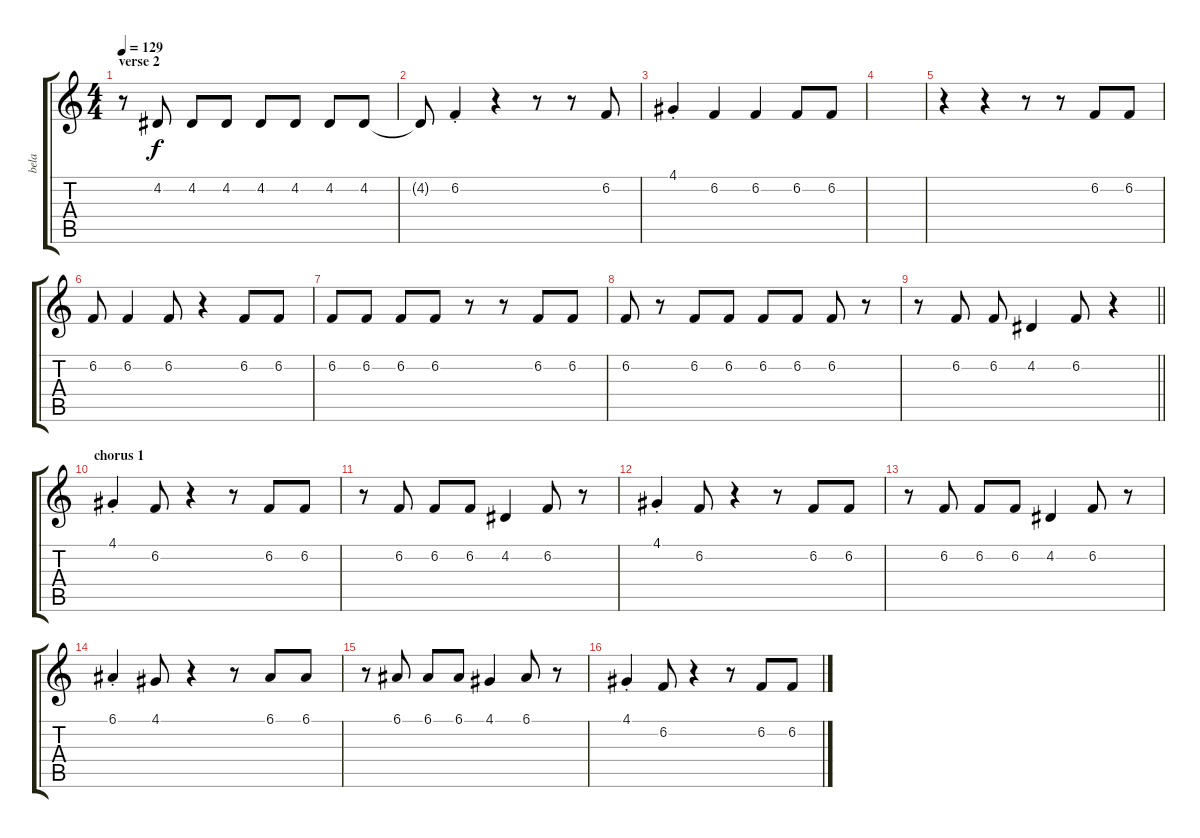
\track ("bela " "bela ") {instrument trumpet}
\staff {score tabs}
\tuning (E4 B3 G3 D3 A2 E2) {hide}
\ts (4 4)
\section ("" "verse 2")
\tempo 129
\clef g2
\ks c
r.8{dy f} 4.2.8 4.2.8 4.2.8 4.2.8 4.2.8 4.2.8 4.2.8 |
4.2{t}.8 6.2{st}.4 r.4 r.8 r.8 6.2.8 |
4.1{st}.4 6.2.4 6.2.4 6.2.8 6.2.8 |
|
r.4 r.4 r.8 r.8 6.2.8 6.2.8 |
6.2.8 6.2.4 6.2.8 r.4 6.2.8 6.2.8 |
6.2.8 6.2.8 6.2.8 6.2.8 r.8 r.8 6.2.8 6.2.8 |
6.2.8 r.8 6.2.8 6.2.8 6.2.8 6.2.8 6.2.8 r.8 |
\barLineRight lightlight
r.8 6.2.8 6.2.8 4.2.4 6.2.8 r.4 |
\section ("" "chorus 1")
4.1{st}.4 6.2.8 r.4 r.8 6.2.8 6.2.8 |
r.8 6.2.8 6.2.8 6.2.8 4.2.4 6.2.8 r.8 |
4.1{st}.4 6.2.8 r.4 r.8 6.2.8 6.2.8 |
r.8 6.2.8 6.2.8 6.2.8 4.2.4 6.2.8 r.8 |
6.1{st}.4 4.1.8 r.4 r.8 6.1.8 6.1.8 |
r.8 6.1.8 6.1.8 6.1.8 4.1.4 6.1.8 r.8 |
4.1{st}.4 6.2.8 r.4 r.8 6.2.8 6.2.8
